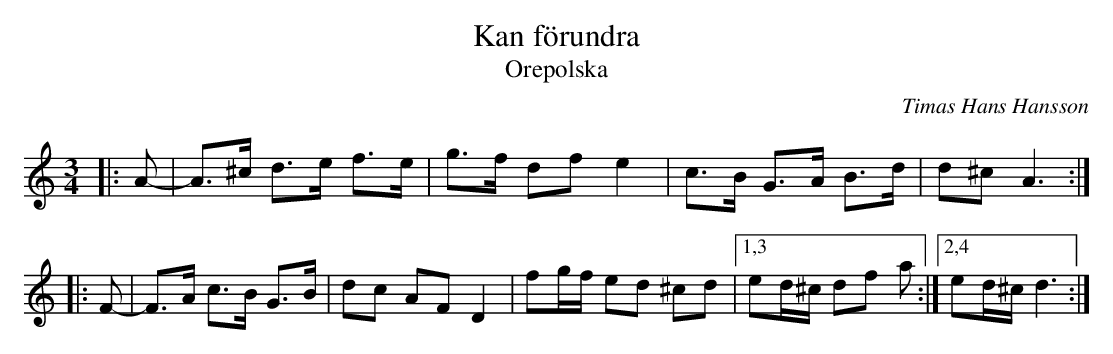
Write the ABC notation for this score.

X:1
T: Kan f\"orundra
T: Orepolska
C: Timas Hans Hansson
M: 3/4
L: 1/8
K: DDorian
|: A- | A>^c d>e f>e | g>f df e2 | c>B G>A B>d | d^c A3 :|
|: F- | F>A c>B G>B | dc AF D2 | fg/f/ ed ^cd |1,3 ed/^c/ df a :|2,4 ed/^c/ d3 :|
